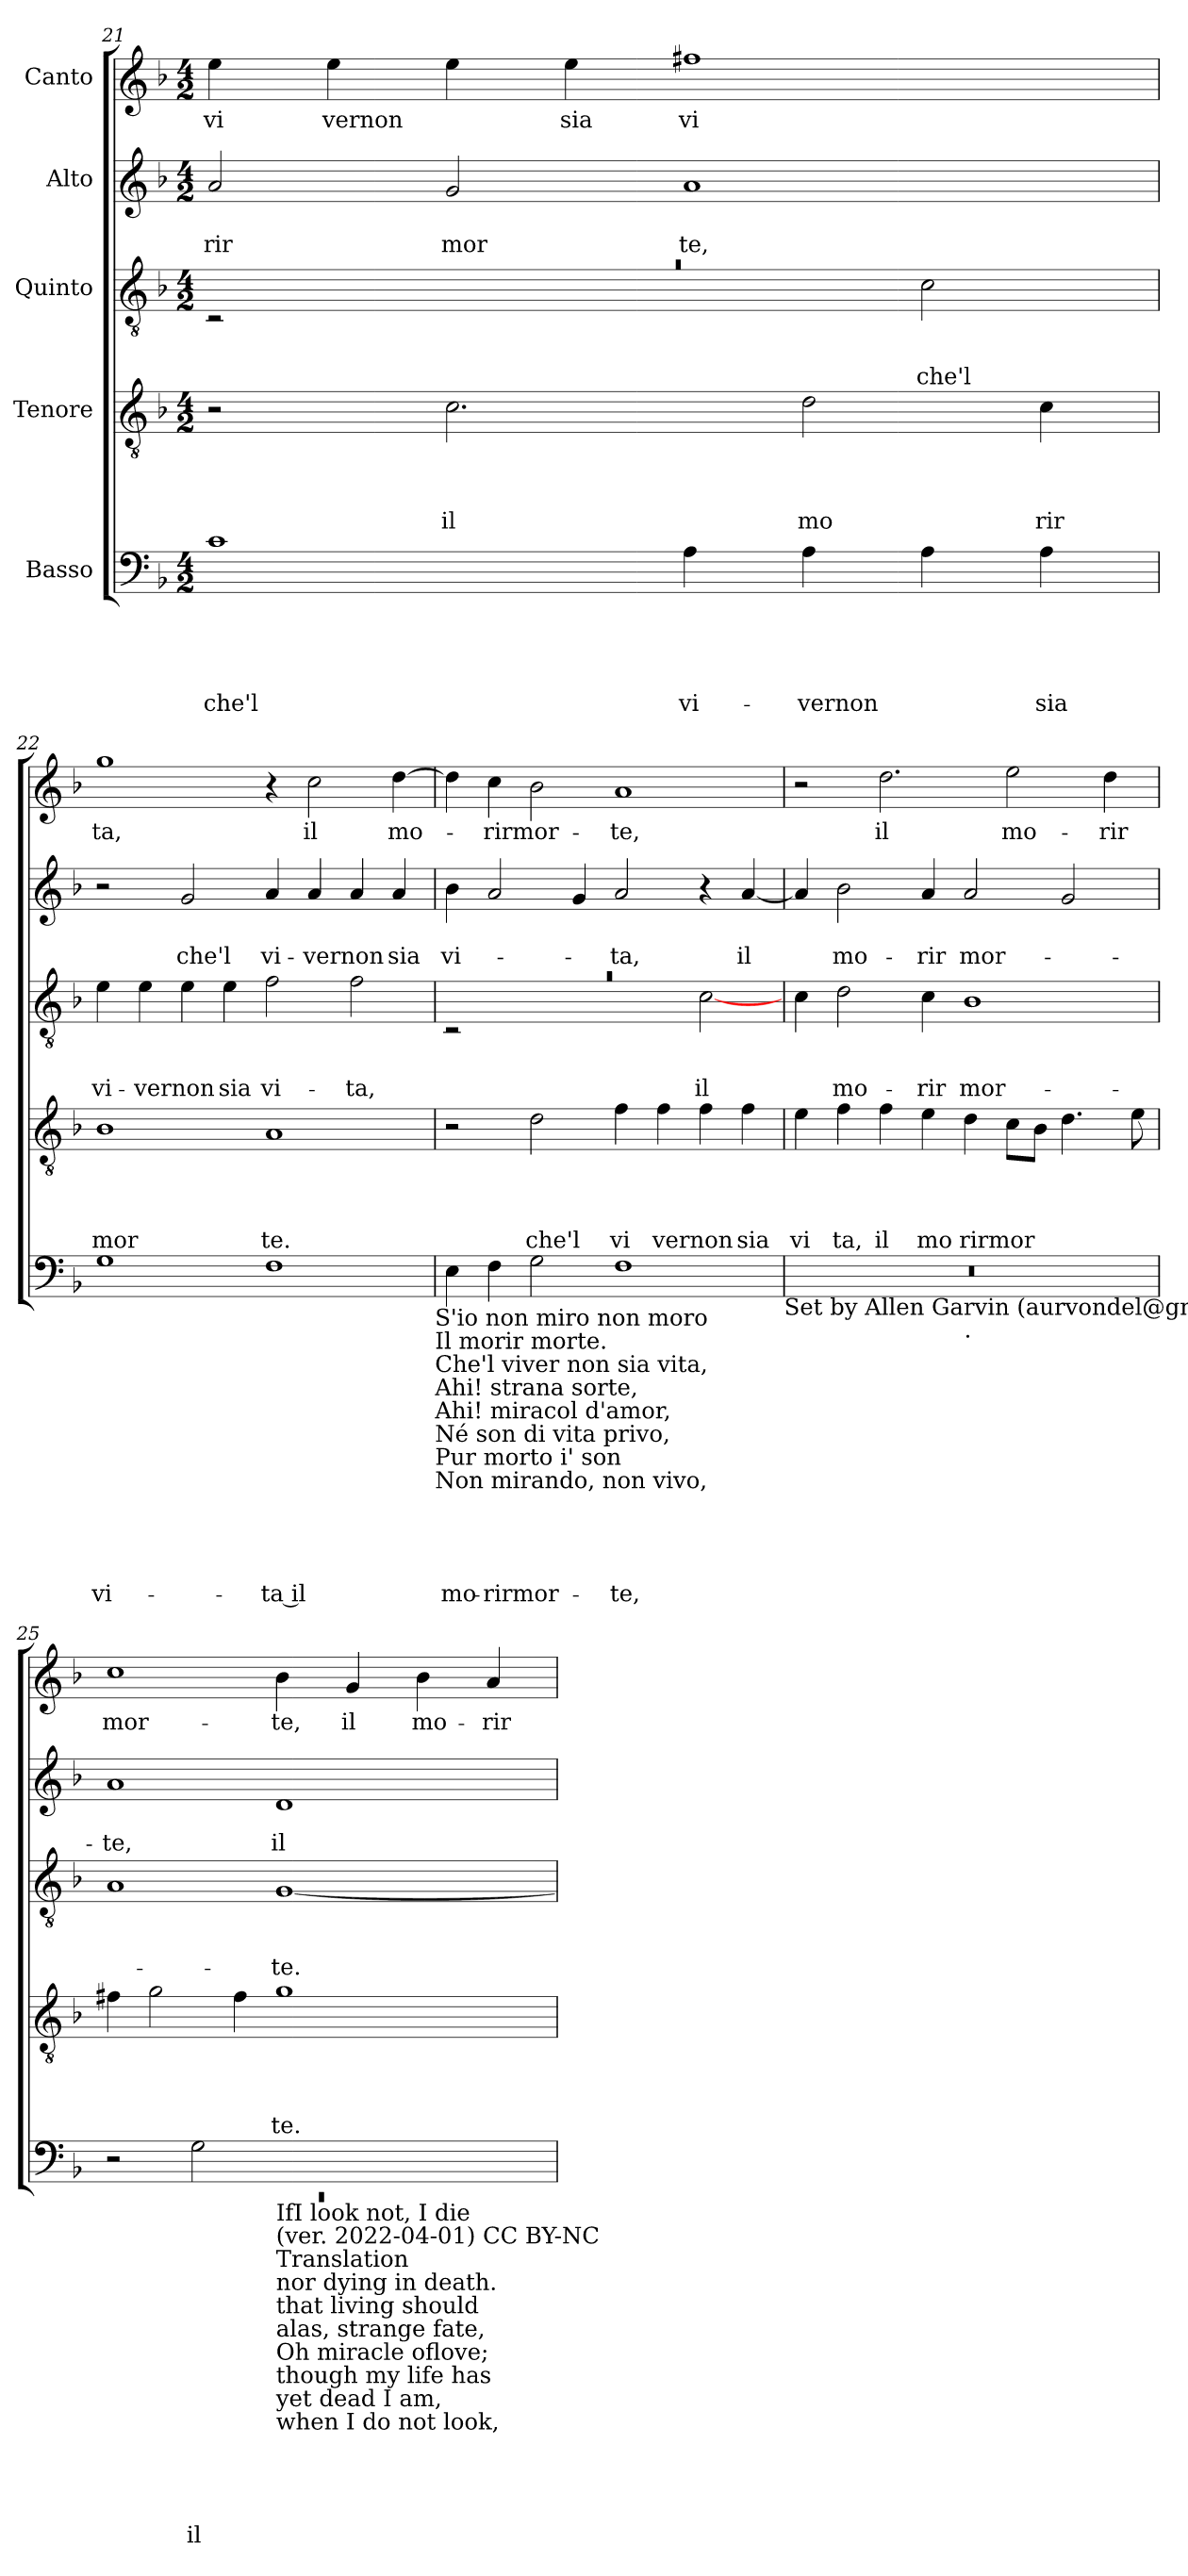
**kern	**text	**text	**text	**text	**text	**kern	**text	**text	**text	**text	**kern	**text	**text	**text	**kern	**text	**text	**kern	**text
*part5	*part5	*part5	*part5	*part5	*part5	*part4	*part4	*part4	*part4	*part4	*part3	*part3	*part3	*part3	*part2	*part2	*part2	*part1	*part1
*staff5	*staff5	*staff5	*staff5	*staff5	*staff5	*staff4	*staff4	*staff4	*staff4	*staff4	*staff3	*staff3	*staff3	*staff3	*staff2	*staff2	*staff2	*staff1	*staff1
*I"Basso	*	*	*	*	*	*I"Tenore	*	*	*	*	*I"Quinto	*	*	*	*I"Alto	*	*	*I"Canto	*
*clefF4	*	*	*	*	*	*clefGv2	*	*	*	*	*clefGv2	*	*	*	*clefG2	*	*	*clefG2	*
*k[b-]	*	*	*	*	*	*k[b-]	*	*	*	*	*k[b-]	*	*	*	*k[b-]	*	*	*k[b-]	*
*F:	*	*	*	*	*	*F:	*	*	*	*	*F:	*	*	*	*F:	*	*	*F:	*
*M4/2	*	*	*	*	*	*M4/2	*	*	*	*	*M4/2	*	*	*	*M4/2	*	*	*M4/2	*
=21	=21	=21	=21	=21	=21	=21	=21	=21	=21	=21	=21	=21	=21	=21	=21	=21	=21	=21	=21
!	!	!	!	!	!LO:LY:b	!	!	!	!	!	!LO:N:vis=1	!	!	!	!	!	!LO:LY:b	!	!LO:LY:b
*	*	*	*	*	*	*	*	*	*	*	*^	*	*	*	*	*	*	*	*
1c	.	.	.	.	che'l	2r	.	.	.	.	0ra	2rC	.	.	.	2a/	.	rir	4ee\	vi
!	!	!	!	!	!	!	!	!	!	!	!	!	!	!	!	!	!	!	!	!LO:LY:b
.	.	.	.	.	.	.	.	.	.	.	.	.	.	.	.	.	.	.	4ee\	vernon
!	!	!	!	!	!	!	!	!	!	!LO:LY:b	!	!	!	!	!	!	!	!LO:LY:b	!	!
.	.	.	.	.	.	2.c\	.	.	.	il	.	1ryy	.	.	.	2g/	.	mor	4ee\	.
!	!	!	!	!	!	!	!	!	!	!	!	!	!	!	!	!	!	!	!	!LO:LY:b
.	.	.	.	.	.	.	.	.	.	.	.	.	.	.	.	.	.	.	4ee\	sia
!	!	!	!	!	!LO:LY:b	!	!	!	!	!	!	!	!	!	!	!	!	!LO:LY:b	!	!LO:LY:b
4A\	.	.	.	.	vi-	.	.	.	.	.	.	.	.	.	.	1a	.	te,	1ff#X	vi
!	!	!	!	!	!LO:LY:b	!	!	!	!	!LO:LY:b	!	!	!	!	!	!	!	!	!	!
4A\	.	.	.	.	-vernon	2d\	.	.	.	mo	.	.	.	.	.	.	.	.	.	.
!	!	!	!	!	!	!	!	!	!	!	!	!	!	!	!LO:LY:b	!	!	!	!	!
4A\	.	.	.	.	.	.	.	.	.	.	.	2c\	.	.	che'l	.	.	.	.	.
!	!	!	!	!	!LO:LY:b	!	!	!	!	!LO:LY:b	!	!	!	!	!	!	!	!	!	!
4A\	.	.	.	.	sia	4c\	.	.	.	rir	.	.	.	.	.	.	.	.	.	.
*	*	*	*	*	*	*	*	*	*	*	*v	*v	*	*	*	*	*	*	*	*
!!LO:LB:g=z
=22	=22	=22	=22	=22	=22	=22	=22	=22	=22	=22	=22	=22	=22	=22	=22	=22	=22	=22	=22
!	!	!	!	!	!LO:LY:b	!	!	!	!	!LO:LY:b	!	!	!	!LO:LY:b	!	!	!	!	!LO:LY:b
1G	.	.	.	.	vi-	1B-	.	.	.	mor	4e\	.	.	vi-	2r	.	.	1gg	ta,
!	!	!	!	!	!	!	!	!	!	!	!	!	!	!LO:LY:b	!	!	!	!	!
.	.	.	.	.	.	.	.	.	.	.	4e\	.	.	-vernon	.	.	.	.	.
!	!	!	!	!	!	!	!	!	!	!	!	!	!	!	!	!	!LO:LY:b	!	!
.	.	.	.	.	.	.	.	.	.	.	4e\	.	.	.	2g/	.	che'l	.	.
!	!	!	!	!	!	!	!	!	!	!	!	!	!	!LO:LY:b	!	!	!	!	!
.	.	.	.	.	.	.	.	.	.	.	4e\	.	.	sia	.	.	.	.	.
!	!	!	!	!	!LO:LY:b:rj	!	!	!	!	!LO:LY:b	!	!	!	!LO:LY:b	!	!	!LO:LY:b	!	!
1F	.	.	.	.	-ta il	1A	.	.	.	te.	2f\	.	.	vi-	4a/	.	vi-	4r	.
!	!	!	!	!	!	!	!	!	!	!	!	!	!	!	!	!	!LO:LY:b	!	!LO:LY:b
.	.	.	.	.	.	.	.	.	.	.	.	.	.	.	4a/	.	-vernon	2cc\	il
!	!	!	!	!	!	!	!	!	!	!	!	!	!	!LO:LY:b	!	!	!	!	!
.	.	.	.	.	.	.	.	.	.	.	2f\	.	.	-ta,	4a/	.	.	.	.
!	!	!	!	!	!	!	!	!	!	!	!	!	!	!	!	!	!LO:LY:b	!	!LO:LY:b
.	.	.	.	.	.	.	.	.	.	.	.	.	.	.	4a/	.	sia	[>4dd\	mo-
!LO:TX:b:t=S'io non miro non moro	!	!	!	!	!	!	!	!	!	!	!	!	!	!	!	!	!	!	!
!LO:TX:b:t=Il morir morte.	!	!	!	!	!	!	!	!	!	!	!	!	!	!	!	!	!	!	!
!LO:TX:b:t=Che'l viver non sia vita,	!	!	!	!	!	!	!	!	!	!	!	!	!	!	!	!	!	!	!
!LO:TX:b:t=Ahi! strana sorte,	!	!	!	!	!	!	!	!	!	!	!	!	!	!	!	!	!	!	!
!LO:TX:b:t=Ahi! miracol d'amor,	!	!	!	!	!	!	!	!	!	!	!	!	!	!	!	!	!	!	!
!LO:TX:b:t=Né son di vita privo,	!	!	!	!	!	!	!	!	!	!	!	!	!	!	!	!	!	!	!
!LO:TX:b:t=Pur morto i' son	!	!	!	!	!	!	!	!	!	!	!	!	!	!	!	!	!	!	!
!LO:TX:b:t=Non mirando, non vivo,	!	!	!	!	!	!	!	!	!	!	!	!	!	!	!	!	!	!	!
=23	=23	=23	=23	=23	=23	=23	=23	=23	=23	=23	=23	=23	=23	=23	=23	=23	=23	=23	=23
!	!	!	!	!	!LO:LY:b	!	!	!	!	!	!LO:N:vis=1	!	!	!	!	!	!LO:LY:b	!	!
*	*	*	*	*	*	*	*	*	*	*	*^	*	*	*	*	*	*	*	*
4E\	.	.	.	.	mo-	2r	.	.	.	.	0ra	2rC	.	.	.	4b-\	.	vi-	4dd\]	.
!	!	!	!	!	!LO:LY:b	!	!	!	!	!	!	!	!	!	!	!	!	!	!	!LO:LY:b
4F\	.	.	.	.	-rirmor-	.	.	.	.	.	.	.	.	.	.	2a/	.	.	4cc\	-rirmor-
!	!	!	!	!	!	!	!	!	!	!LO:LY:b	!	!	!	!	!	!	!	!	!	!
2G\	.	.	.	.	.	2d\	.	.	.	che'l	.	1ryy	.	.	.	.	.	.	2b-\	.
.	.	.	.	.	.	.	.	.	.	.	.	.	.	.	.	4g/	.	.	.	.
!	!	!	!	!	!LO:LY:b	!	!	!	!	!LO:LY:b	!	!	!	!	!	!	!	!LO:LY:b	!	!LO:LY:b
1F	.	.	.	.	-te,	4f\	.	.	.	vi	.	.	.	.	.	2a/	.	-ta,	1a	-te,
!	!	!	!	!	!	!	!	!	!	!LO:LY:b	!	!	!	!	!	!	!	!	!	!
.	.	.	.	.	.	4f\	.	.	.	vernon	.	.	.	.	.	.	.	.	.	.
!	!	!	!	!	!	!	!	!	!	!	!	!	!	!	!LO:LY:b	!	!	!	!	!
.	.	.	.	.	.	4f\	.	.	.	.	.	[>2c\	.	.	il	4r	.	.	.	.
!	!	!	!	!	!	!	!	!	!	!LO:LY:b	!	!	!	!	!	!	!	!LO:LY:b	!	!
.	.	.	.	.	.	4f\	.	.	.	sia	.	.	.	.	.	[<4a/	.	il	.	.
*	*	*	*	*	*	*	*	*	*	*	*v	*v	*	*	*	*	*	*	*	*
!LO:TX:b:t=Set by Allen Garvin (aurvondel@gmail.com)	!	!	!	!	!	!	!	!	!	!	!	!	!	!	!	!	!	!	!
=24	=24	=24	=24	=24	=24	=24	=24	=24	=24	=24	=24	=24	=24	=24	=24	=24	=24	=24	=24
!	!	!	!	!	!	!	!	!	!	!LO:LY:b	!	!	!	!	!	!	!	!	!
*^	*	*	*	*	*	*	*	*	*	*	*	*	*	*	*	*	*	*	*
0r	1ryy	.	.	.	.	.	4e\	.	.	.	vi	4c\	.	.	.	4a/]	.	.	2r	.
!	!	!	!	!	!	!	!	!	!	!	!LO:LY:b	!	!	!	!LO:LY:b	!	!	!LO:LY:b	!	!
.	.	.	.	.	.	.	4f\	.	.	.	ta,	2d\	.	.	mo-	2b-\	.	mo-	.	.
!	!	!	!	!	!	!	!	!	!	!	!LO:LY:b	!	!	!	!	!	!	!	!	!LO:LY:b
.	.	.	.	.	.	.	4f\	.	.	.	il	.	.	.	.	.	.	.	2.dd\	il
!	!	!	!	!	!	!	!	!	!	!	!LO:LY:b	!	!	!	!LO:LY:b	!	!	!LO:LY:b	!	!
.	.	.	.	.	.	.	4e\	.	.	.	mo	4c\	.	.	-rir	4a/	.	-rir	.	.
!	!LO:TX:b:t=.	!	!	!	!	!	!	!	!	!	!	!	!	!	!	!	!	!	!	!
!	!	!	!	!	!	!	!	!	!	!	!LO:LY:b	!	!	!	!LO:LY:b	!	!	!LO:LY:b	!	!
.	1ryy	.	.	.	.	.	4d\	.	.	.	rirmor	1B-	.	.	mor-	2a/	.	mor-	.	.
!	!	!	!	!	!	!	!	!	!	!	!	!	!	!	!	!	!	!	!	!LO:LY:b
.	.	.	.	.	.	.	8c\L	.	.	.	.	.	.	.	.	.	.	.	2ee\	mo-
.	.	.	.	.	.	.	8B-\J	.	.	.	.	.	.	.	.	.	.	.	.	.
.	.	.	.	.	.	.	4.d\	.	.	.	.	.	.	.	.	2g/	.	.	.	.
!	!	!	!	!	!	!	!	!	!	!	!	!	!	!	!	!	!	!	!	!LO:LY:b
.	.	.	.	.	.	.	.	.	.	.	.	.	.	.	.	.	.	.	4dd\	-rir
.	.	.	.	.	.	.	8e\	.	.	.	.	.	.	.	.	.	.	.	.	.
=25	=25	=25	=25	=25	=25	=25	=25	=25	=25	=25	=25	=25	=25	=25	=25	=25	=25	=25	=25	=25
!	!LO:N:vis=1	!	!	!	!	!	!	!	!	!	!	!	!	!	!	!	!	!LO:LY:b	!	!LO:LY:b
*	*^	*	*	*	*	*	*	*	*	*	*	*	*	*	*	*	*	*	*	*
0ryy	0rEE	2r	.	.	.	.	.	4f#X\	.	.	.	.	1A	.	.	.	1a	.	-te,	1cc	mor-
.	.	.	.	.	.	.	.	2g\	.	.	.	.	.	.	.	.	.	.	.	.	.
!	!	!	!	!	!	!	!LO:LY:b	!	!	!	!	!	!	!	!	!	!	!	!	!	!
.	.	2G\	.	.	.	.	il	.	.	.	.	.	.	.	.	.	.	.	.	.	.
.	.	.	.	.	.	.	.	4f#\	.	.	.	.	.	.	.	.	.	.	.	.	.
!	!	!LO:TX:b:t=IfI look not, I die	!	!	!	!	!	!	!	!	!	!	!	!	!	!	!	!	!	!	!
!	!	!LO:TX:b:t=(ver. 2022-04-01) CC BY-NC	!	!	!	!	!	!	!	!	!	!	!	!	!	!	!	!	!	!	!
!	!	!LO:TX:b:t=Translation	!	!	!	!	!	!	!	!	!	!	!	!	!	!	!	!	!	!	!
!	!	!LO:TX:b:t=nor dying in death.	!	!	!	!	!	!	!	!	!	!	!	!	!	!	!	!	!	!	!
!	!	!LO:TX:b:t=that living should	!	!	!	!	!	!	!	!	!	!	!	!	!	!	!	!	!	!	!
!	!	!LO:TX:b:t=alas, strange fate,	!	!	!	!	!	!	!	!	!	!	!	!	!	!	!	!	!	!	!
!	!	!LO:TX:b:t=Oh miracle oflove;	!	!	!	!	!	!	!	!	!	!	!	!	!	!	!	!	!	!	!
!	!	!LO:TX:b:t=though my life has	!	!	!	!	!	!	!	!	!	!	!	!	!	!	!	!	!	!	!
!	!	!LO:TX:b:t=yet dead I am,	!	!	!	!	!	!	!	!	!	!	!	!	!	!	!	!	!	!	!
!	!	!LO:TX:b:t=when I do not look,	!	!	!	!	!	!	!	!	!	!	!	!	!	!	!	!	!	!	!
!	!	!	!	!	!	!	!	!	!	!	!	!LO:LY:b	!	!	!	!LO:LY:b	!	!	!LO:LY:b	!	!LO:LY:b
.	.	1ryy	.	.	.	.	.	1g	.	.	.	te.	[<1G	.	.	-te.	1d	.	il	4b-\	-te,
!	!	!	!	!	!	!	!	!	!	!	!	!	!	!	!	!	!	!	!	!	!LO:LY:b
.	.	.	.	.	.	.	.	.	.	.	.	.	.	.	.	.	.	.	.	4g/	il
!	!	!	!	!	!	!	!	!	!	!	!	!	!	!	!	!	!	!	!	!	!LO:LY:b
.	.	.	.	.	.	.	.	.	.	.	.	.	.	.	.	.	.	.	.	4b-\	mo-
!	!	!	!	!	!	!	!	!	!	!	!	!	!	!	!	!	!	!	!	!	!LO:LY:b
.	.	.	.	.	.	.	.	.	.	.	.	.	.	.	.	.	.	.	.	4a/	-rir
*v	*v	*v	*	*	*	*	*	*	*	*	*	*	*	*	*	*	*	*	*	*	*
=	=	=	=	=	=	=	=	=	=	=	=	=	=	=	=	=	=	=	=
*-	*-	*-	*-	*-	*-	*-	*-	*-	*-	*-	*-	*-	*-	*-	*-	*-	*-	*-	*-
